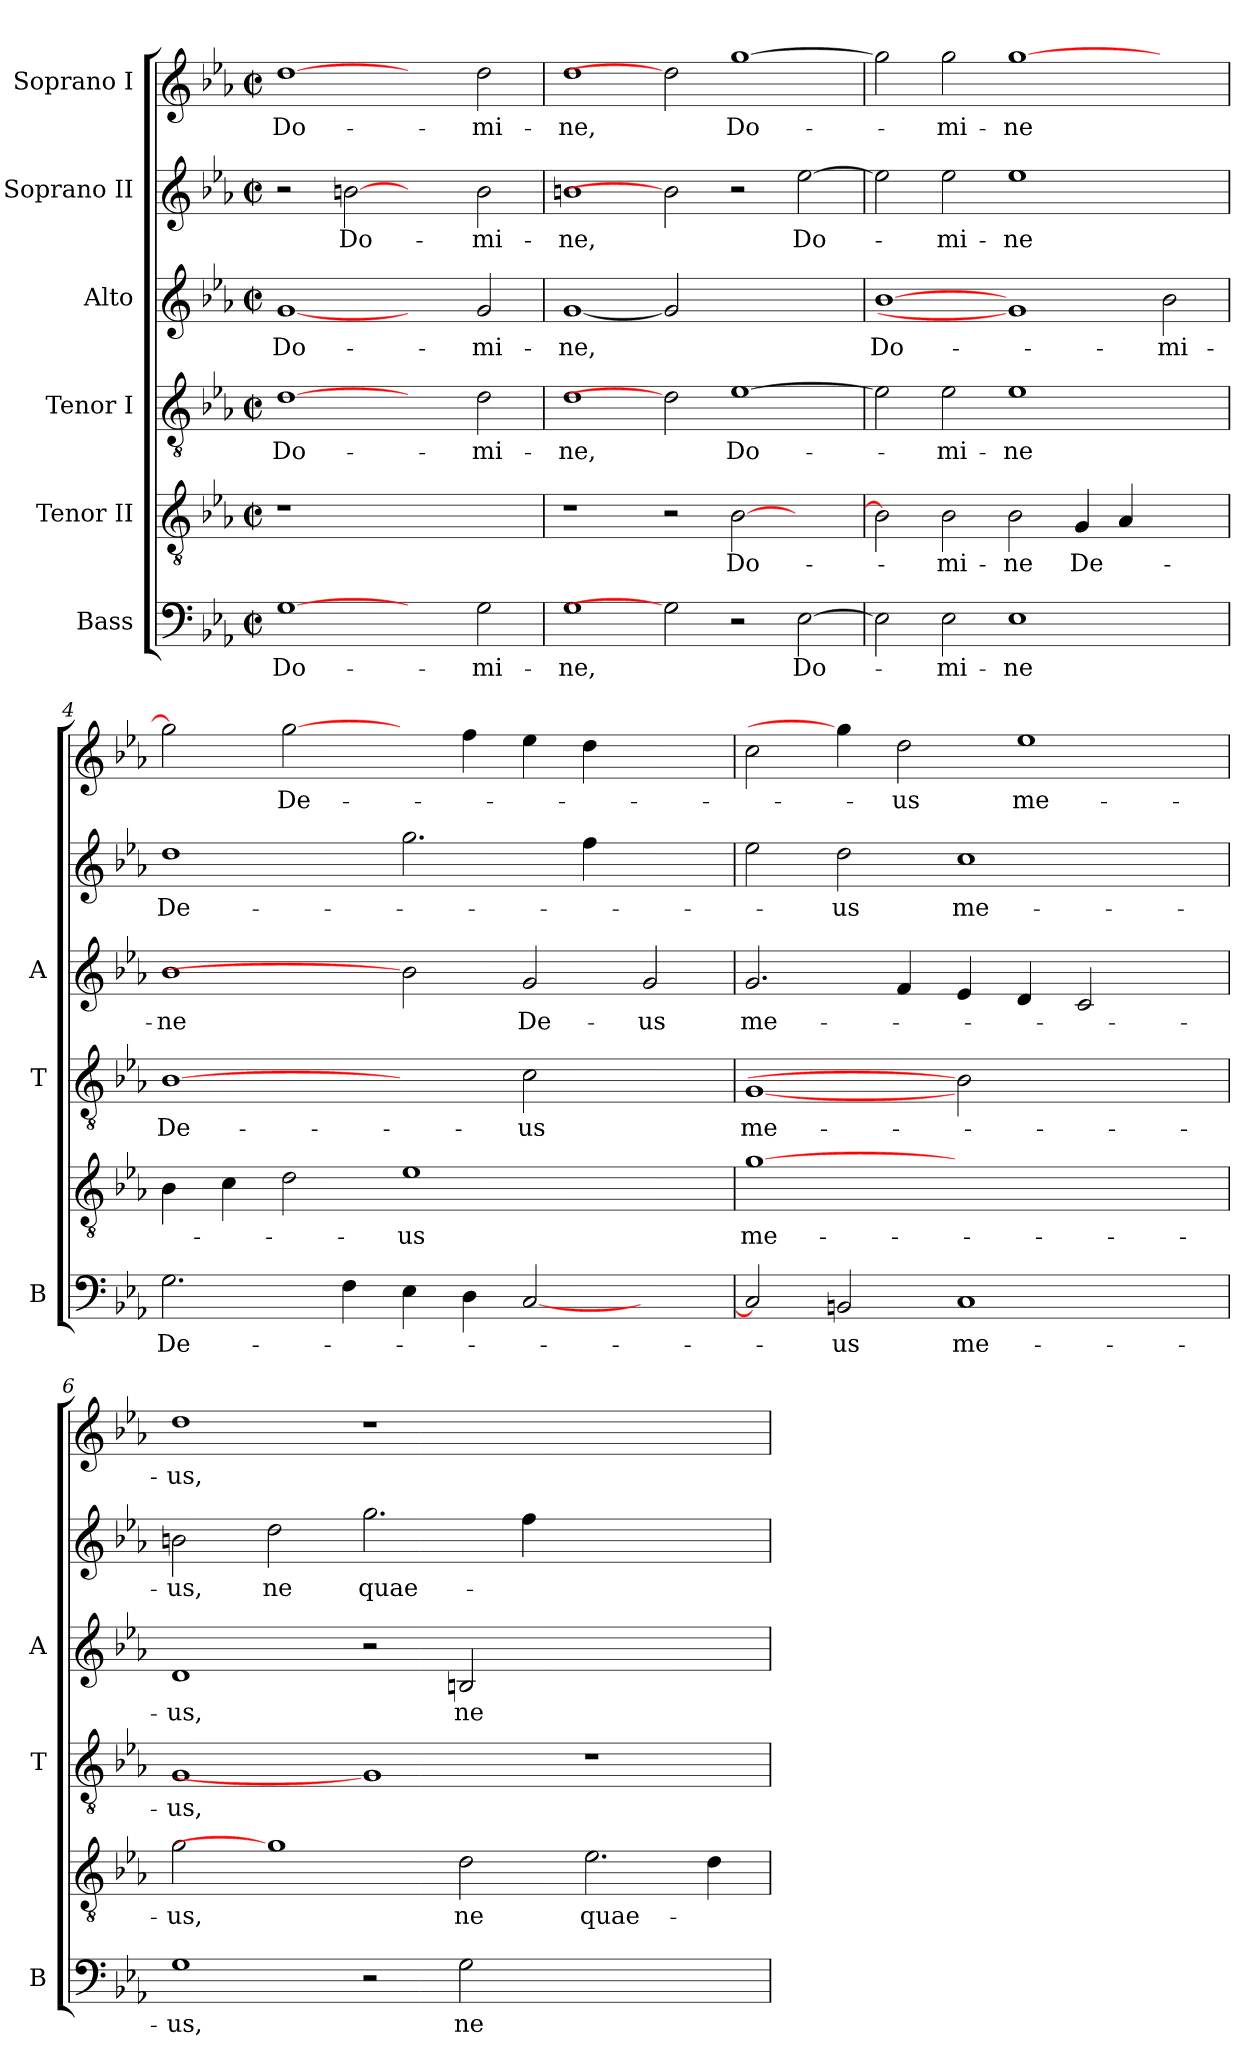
**kern	**text	**kern	**text	**kern	**text	**kern	**text	**kern	**text	**kern	**text
*part6	*part6	*part5	*part5	*part4	*part4	*part3	*part3	*part2	*part2	*part1	*part1
*staff6	*staff6	*staff5	*staff5	*staff4	*staff4	*staff3	*staff3	*staff2	*staff2	*staff1	*staff1
*I"Bass	*	*I"Tenor II	*	*I"Tenor I	*	*I"Alto	*	*I"Soprano II	*	*I"Soprano I	*
*I'B	*	*	*	*I'T	*	*I'A	*	*	*	*	*
*clefF4	*	*clefGv2	*	*clefGv2	*	*clefG2	*	*clefG2	*	*clefG2	*
*k[b-e-a-]	*	*k[b-e-a-]	*	*k[b-e-a-]	*	*k[b-e-a-]	*	*k[b-e-a-]	*	*k[b-e-a-]	*
*E-:	*	*E-:	*	*E-:	*	*E-:	*	*E-:	*	*E-:	*
*M2/2	*	*M2/2	*	*M2/2	*	*M2/2	*	*M2/2	*	*M2/2	*
*met(c|)	*	*met(c|)	*	*met(c|)	*	*met(c|)	*	*met(c|)	*	*met(c|)	*
=1	=1	=1	=1	=1	=1	=1	=1	=1	=1	=1	=1
!	!LO:LY:b	!LO:N:vis=1	!	!	!LO:LY:b	!	!LO:LY:b	!	!	!	!LO:LY:b
[1G	Do-	1r	.	[1d	Do-	[1g	Do-	2r	.	[1dd	Do-
!	!	!	!	!	!	!	!	!	!LO:LY:b	!	!
.	.	.	.	.	.	.	.	[2bn	Do-	.	.
2ryy	.	1ryy	.	2ryy	.	2ryy	.	2ryy	.	2ryy	.
!	!LO:LY:b	!	!	!	!LO:LY:b	!	!LO:LY:b	!	!LO:LY:b	!	!LO:LY:b
2G\	-mi-	.	.	2d\	-mi-	2g/	-mi-	2b\	-mi-	2dd\	-mi-
=2	=2	=2	=2	=2	=2	=2	=2	=2	=2	=2	=2
!	!LO:LY:b	!	!	!	!LO:LY:b	!	!LO:LY:b	!	!LO:LY:b	!	!LO:LY:b
1G	-ne,	1r	.	1d	-ne,	[1g	-ne,	1bn	-ne,	1dd	-ne,
2G]	.	2r	.	2d]	.	2g]	.	2b]	.	2dd]	.
!	!	!	!LO:LY:b	!	!LO:LY:b	!	!	!	!	!	!LO:LY:b
2r	.	[>2B-\	Do-	[>1e-	Do-	1ryy	.	2r	.	[>1gg	Do-
!	!LO:LY:b	!	!	!	!	!	!	!	!LO:LY:b	!	!
[>2E-\	Do-	2ryy	.	.	.	.	.	[>2ee-\	Do-	.	.
=3	=3	=3	=3	=3	=3	=3	=3	=3	=3	=3	=3
!	!	!	!	!	!	!	!LO:LY:b	!	!	!	!
2E-\]	.	2B-\]	.	2e-\]	.	[1b-	Do-	2ee-\]	.	2gg\]	.
!	!LO:LY:b	!	!LO:LY:b	!	!LO:LY:b	!	!	!	!LO:LY:b	!	!LO:LY:b
2E-\	-mi-	2B-\	-mi-	2e-\	-mi-	.	.	2ee-\	-mi-	2gg\	-mi-
!	!LO:LY:b	!	!LO:LY:b	!	!LO:LY:b	!	!	!	!LO:LY:b	!	!LO:LY:b
1E-	-ne	2B-\	-ne	1e-	-ne	1g]	.	1ee-	-ne	[>1gg	-ne
!	!	!	!LO:LY:b	!	!	!	!	!	!	!	!
.	.	4G/	De-	.	.	.	.	.	.	.	.
.	.	4A-/	.	.	.	.	.	.	.	.	.
!	!	!	!	!	!	!	!LO:LY:b	!	!	!	!
2ryy	.	2ryy	.	2ryy	.	2b-\	-mi-	2ryy	.	2ryy	.
=4	=4	=4	=4	=4	=4	=4	=4	=4	=4	=4	=4
!	!LO:LY:b	!	!	!	!LO:LY:b	!	!LO:LY:b	!	!LO:LY:b	!	!
2.G\	De-	4B-\	.	[1B-	De-	1b-	-ne	1dd	De-	2gg\]	.
.	.	4c\	.	.	.	.	.	.	.	.	.
!	!	!	!	!	!	!	!	!	!	!	!LO:LY:b
.	.	2d\	.	.	.	.	.	.	.	[2gg\	De-
4F\	.	.	.	.	.	.	.	.	.	.	.
!	!	!	!LO:LY:b	!	!	!	!	!	!	!	!
4E-\	.	1e-	-us	2ryy	.	2b-]	.	2.gg\	.	4ryy	.
4D\	.	.	.	.	.	.	.	.	.	4ff\	.
!	!	!	!	!	!LO:LY:b	!	!LO:LY:b	!	!	!	!
[<2C/	.	.	.	2c\	-us	2g/	De-	.	.	4ee-\	.
.	.	.	.	.	.	.	.	4ff\	.	4dd\	.
!	!	!	!	!	!	!	!LO:LY:b	!	!	!	!
2ryy	.	2ryy	.	2ryy	.	2g/	-us	2ryy	.	2ryy	.
!!LO:LB:g=z
=5	=5	=5	=5	=5	=5	=5	=5	=5	=5	=5	=5
!	!	!	!LO:LY:b	!	!LO:LY:b	!	!LO:LY:b	!	!	!	!
2C/]	.	[1g	me-	[1G	me-	2.g/	me-	2ee-\	.	2cc\	.
!	!LO:LY:b	!	!	!	!	!	!	!	!LO:LY:b	!	!
2BBn/	-us	.	.	.	.	.	.	2dd\	-us	4gg\]	.
!	!	!	!	!	!	!	!	!	!	!	!LO:LY:b
.	.	.	.	.	.	4f/	.	.	.	2dd\	-us
!	!LO:LY:b	!	!	!	!	!	!	!	!LO:LY:b	!	!
1C	me-	1ryy	.	2B-]	.	4e-/	.	1cc	me-	.	.
!	!	!	!	!	!	!	!	!	!	!	!LO:LY:b
.	.	.	.	.	.	4d/	.	.	.	1ee-	me-
.	.	.	.	2.ryy	.	2c/	.	.	.	.	.
4ryy	.	4ryy	.	.	.	4ryy	.	4ryy	.	.	.
=6	=6	=6	=6	=6	=6	=6	=6	=6	=6	=6	=6
!	!LO:LY:b	!	!LO:LY:b	!	!LO:LY:b	!	!LO:LY:b	!	!LO:LY:b	!	!LO:LY:b
1G	-us,	2g\	-us,	1G	-us,	1d	-us,	2bn\	-us,	1dd	-us,
!	!	!	!	!	!	!	!	!	!LO:LY:b	!	!
.	.	1g]	.	.	.	.	.	2dd\	ne	.	.
!	!	!	!	!	!	!	!	!	!LO:LY:b	!	!
2r	.	.	.	1G]	.	2r	.	2.gg\	quae-	1r	.
!	!LO:LY:b	!	!LO:LY:b	!	!	!	!LO:LY:b	!	!	!	!
2G\	ne	2d\	ne	.	.	2Bn/	ne	.	.	.	.
.	.	.	.	.	.	.	.	4ff\	.	.	.
!	!	!	!LO:LY:b	!	!	!	!	!	!	!	!
1ryy	.	2.e-\	quae-	1r	.	1ryy	.	1ryy	.	1ryy	.
.	.	4d\	.	.	.	.	.	.	.	.	.
=	=	=	=	=	=	=	=	=	=	=	=
*-	*-	*-	*-	*-	*-	*-	*-	*-	*-	*-	*-
